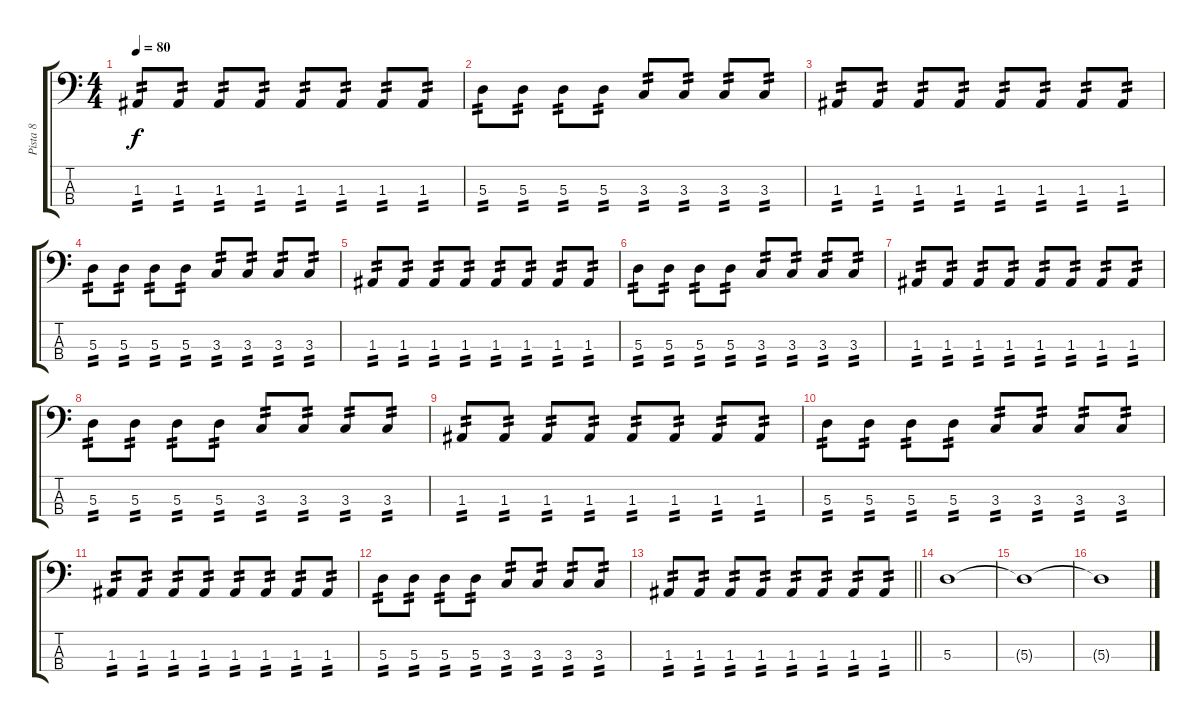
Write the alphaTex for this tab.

\track ("Pista 8" "Pista 8") {instrument electricbasspick}
\staff {score tabs}
\tuning (G2 D2 A1 E1) {hide}
\ts (4 4)
\tempo 80
\clef f4
\ks c
1.3.8{tp 2 dy f} 1.3.8{tp 2} 1.3.8{tp 2} 1.3.8{tp 2} 1.3.8{tp 2} 1.3.8{tp 2} 1.3.8{tp 2} 1.3.8{tp 2} |
5.3.8{tp 2} 5.3.8{tp 2} 5.3.8{tp 2} 5.3.8{tp 2} 3.3.8{tp 2} 3.3.8{tp 2} 3.3.8{tp 2} 3.3.8{tp 2} |
1.3.8{tp 2} 1.3.8{tp 2} 1.3.8{tp 2} 1.3.8{tp 2} 1.3.8{tp 2} 1.3.8{tp 2} 1.3.8{tp 2} 1.3.8{tp 2} |
5.3.8{tp 2} 5.3.8{tp 2} 5.3.8{tp 2} 5.3.8{tp 2} 3.3.8{tp 2} 3.3.8{tp 2} 3.3.8{tp 2} 3.3.8{tp 2} |
1.3.8{tp 2} 1.3.8{tp 2} 1.3.8{tp 2} 1.3.8{tp 2} 1.3.8{tp 2} 1.3.8{tp 2} 1.3.8{tp 2} 1.3.8{tp 2} |
5.3.8{tp 2} 5.3.8{tp 2} 5.3.8{tp 2} 5.3.8{tp 2} 3.3.8{tp 2} 3.3.8{tp 2} 3.3.8{tp 2} 3.3.8{tp 2} |
1.3.8{tp 2} 1.3.8{tp 2} 1.3.8{tp 2} 1.3.8{tp 2} 1.3.8{tp 2} 1.3.8{tp 2} 1.3.8{tp 2} 1.3.8{tp 2} |
5.3.8{tp 2} 5.3.8{tp 2} 5.3.8{tp 2} 5.3.8{tp 2} 3.3.8{tp 2} 3.3.8{tp 2} 3.3.8{tp 2} 3.3.8{tp 2} |
1.3.8{tp 2} 1.3.8{tp 2} 1.3.8{tp 2} 1.3.8{tp 2} 1.3.8{tp 2} 1.3.8{tp 2} 1.3.8{tp 2} 1.3.8{tp 2} |
5.3.8{tp 2} 5.3.8{tp 2} 5.3.8{tp 2} 5.3.8{tp 2} 3.3.8{tp 2} 3.3.8{tp 2} 3.3.8{tp 2} 3.3.8{tp 2} |
1.3.8{tp 2} 1.3.8{tp 2} 1.3.8{tp 2} 1.3.8{tp 2} 1.3.8{tp 2} 1.3.8{tp 2} 1.3.8{tp 2} 1.3.8{tp 2} |
5.3.8{tp 2} 5.3.8{tp 2} 5.3.8{tp 2} 5.3.8{tp 2} 3.3.8{tp 2} 3.3.8{tp 2} 3.3.8{tp 2} 3.3.8{tp 2} |
\barLineRight lightlight
1.3.8{tp 2} 1.3.8{tp 2} 1.3.8{tp 2} 1.3.8{tp 2} 1.3.8{tp 2} 1.3.8{tp 2} 1.3.8{tp 2} 1.3.8{tp 2} |
5.3.1 |
5.3{t}.1 |
5.3{t}.1
